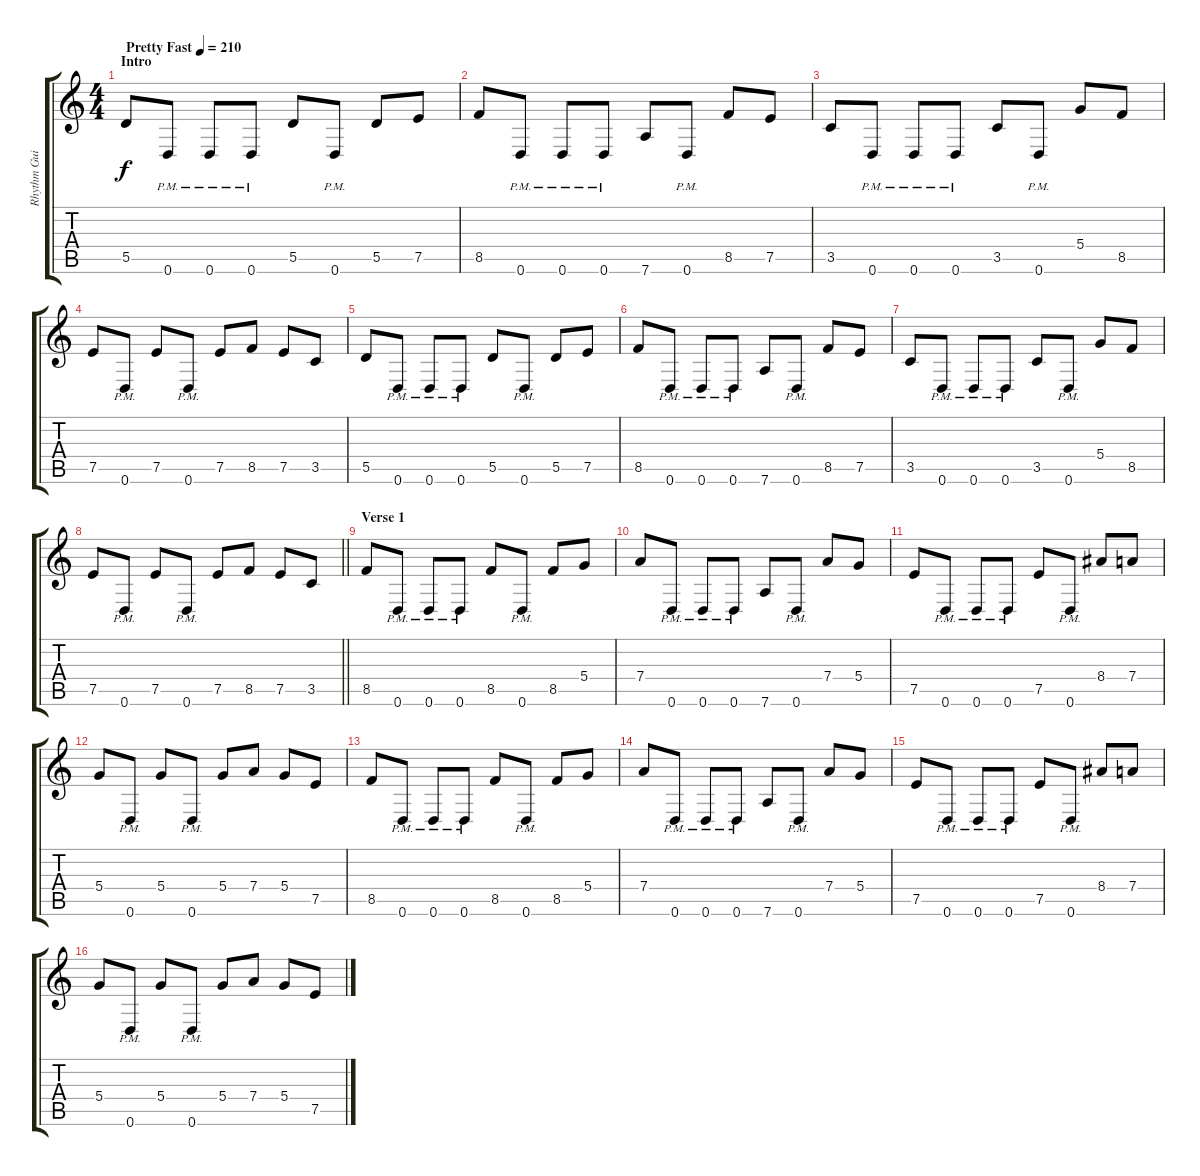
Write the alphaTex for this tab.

\track ("Rhythm Guitar" "Rhythm Gui") {instrument distortionguitar}
\staff {score tabs}
\tuning (E4 B3 G3 D3 A2 D2) {hide}
\ts (4 4)
\section ("" "Intro")
\tempo (210 "Pretty Fast")
\clef g2
\ks c
5.5.8{dy f instrument distortionguitar} 0.6{pm}.8 0.6{pm}.8 0.6{pm}.8 5.5.8 0.6{pm}.8 5.5.8 7.5.8 |
8.5.8 0.6{pm}.8 0.6{pm}.8 0.6{pm}.8 7.6.8 0.6{pm}.8 8.5.8 7.5.8 |
3.5.8 0.6{pm}.8 0.6{pm}.8 0.6{pm}.8 3.5.8 0.6{pm}.8 5.4.8 8.5.8 |
7.5.8 0.6{pm}.8 7.5.8 0.6{pm}.8 7.5.8 8.5.8 7.5.8 3.5.8 |
5.5.8 0.6{pm}.8 0.6{pm}.8 0.6{pm}.8 5.5.8 0.6{pm}.8 5.5.8 7.5.8 |
8.5.8 0.6{pm}.8 0.6{pm}.8 0.6{pm}.8 7.6.8 0.6{pm}.8 8.5.8 7.5.8 |
3.5.8 0.6{pm}.8 0.6{pm}.8 0.6{pm}.8 3.5.8 0.6{pm}.8 5.4.8 8.5.8 |
\barLineRight lightlight
7.5.8 0.6{pm}.8 7.5.8 0.6{pm}.8 7.5.8 8.5.8 7.5.8 3.5.8 |
\section ("" "Verse 1")
8.5.8 0.6{pm}.8 0.6{pm}.8 0.6{pm}.8 8.5.8 0.6{pm}.8 8.5.8 5.4.8 |
7.4.8 0.6{pm}.8 0.6{pm}.8 0.6{pm}.8 7.6.8 0.6{pm}.8 7.4.8 5.4.8 |
7.5.8 0.6{pm}.8 0.6{pm}.8 0.6{pm}.8 7.5.8 0.6{pm}.8 8.4.8 7.4.8 |
5.4.8 0.6{pm}.8 5.4.8 0.6{pm}.8 5.4.8 7.4.8 5.4.8 7.5.8 |
8.5.8 0.6{pm}.8 0.6{pm}.8 0.6{pm}.8 8.5.8 0.6{pm}.8 8.5.8 5.4.8 |
7.4.8 0.6{pm}.8 0.6{pm}.8 0.6{pm}.8 7.6.8 0.6{pm}.8 7.4.8 5.4.8 |
7.5.8 0.6{pm}.8 0.6{pm}.8 0.6{pm}.8 7.5.8 0.6{pm}.8 8.4.8 7.4.8 |
5.4.8 0.6{pm}.8 5.4.8 0.6{pm}.8 5.4.8 7.4.8 5.4.8 7.5.8
